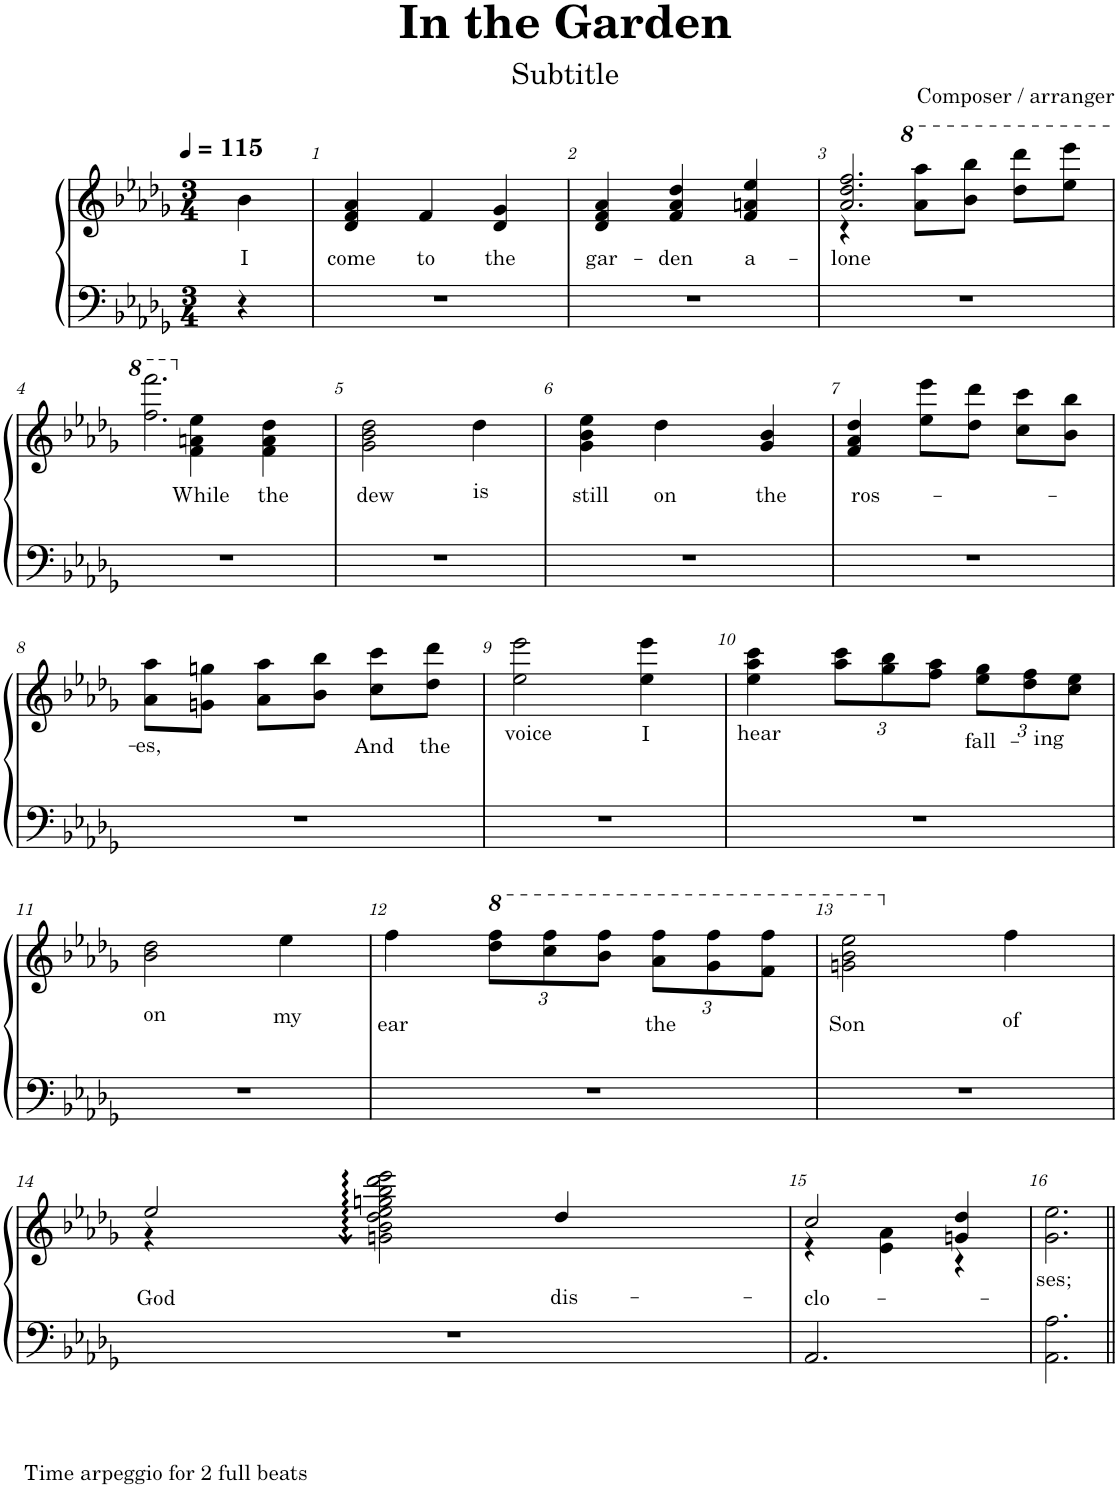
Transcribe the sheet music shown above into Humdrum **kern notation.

**kern	**kern	**text	**text
*part1	*part1	*part1	*part1
*staff2	*staff1	*staff1	*staff1
*I"Piano	*	*	*
*I'Pno.	*	*	*
*clefF4	*clefG2	*	*
*k[b-e-a-d-g-]	*k[b-e-a-d-g-]	*	*
*M3/4	*M3/4	*	*
*MM115	*MM115	*	*
=	=	=	=
!	!	!LO:LY:b	!
4r	4b-\	I	.
=1	=1	=1	=1
!	!	!LO:LY:b	!
2.r	4d-/ 4f/ 4a-/	come	.
!	!	!LO:LY:b	!
.	4f/	to	.
!	!	!LO:LY:b	!
.	4d-/ 4g-/	the	.
=2	=2	=2	=2
!	!	!LO:LY:b	!
2.r	4d-/ 4f/ 4a-/	gar-	.
!	!	!LO:LY:b	!
.	4f/ 4a-/ 4dd-/	-den	.
!	!	!LO:LY:b	!
.	4f/ 4an/ 4ee-/	a-	.
=3	=3	=3	=3
!	!	!LO:LY:b	!
*	*^	*	*
2.r	2.a-/ 2.dd-/ 2.ff/	4r	-lone	.
*	*8va	*	*	*
.	.	8aa-\ 8aaa-\L	.	.
.	.	8bb-\ 8bbb-\J	.	.
.	.	8ddd-\ 8dddd-\L	.	.
.	.	8eee-\ 8eeee-\J	.	.
!!LO:LB:g=z	!!
=4	=4	=4	=4	=4
2.r	4ryy	2.fff\ 2.ffff\	.	.
*	*X8va	*	*	*
!	!	!	!LO:LY:b	!
.	4f\ 4an\ 4ee-\	.	While	.
!	!	!	!LO:LY:b	!
.	4f\ 4a\ 4dd-\	.	the	.
*	*v	*v	*	*
=5	=5	=5	=5
!	!	!LO:LY:b	!
2.r	2g-\ 2b-\ 2dd-\	dew	.
!	!	!LO:LY:b	!
.	4dd-\	is	.
=6	=6	=6	=6
!	!	!LO:LY:b	!
2.r	4g-\ 4b-\ 4ee-\	still	.
!	!	!LO:LY:b	!
.	4dd-\	on	.
!	!	!LO:LY:b	!
.	4g-/ 4b-/	the	.
=7	=7	=7	=7
!	!	!LO:LY:b	!
2.r	4f/ 4a-/ 4dd-/	ros-	.
.	8ee-\ 8eee-\L	.	.
.	8dd-\ 8ddd-\J	.	.
.	8cc\ 8ccc\L	.	.
.	8b-\ 8bb-\J	.	.
!!LO:LB:g=z
=8	=8	=8	=8
!	!	!LO:LY:b	!
2.r	8a-\ 8aa-\L	es,	.
.	8gn\ 8ggn\J	.	.
.	8a-\ 8aa-\L	.	.
.	8b-\ 8bb-\J	.	.
!	!	!LO:LY:b	!
.	8cc\ 8ccc\L	And	.
!	!	!LO:LY:b	!
.	8dd-\ 8ddd-\J	the	.
=9	=9	=9	=9
!	!	!	!LO:LY:b
2.r	2ee-\ 2eee-\	.	voice
!	!	!	!LO:LY:b
.	4ee-\ 4eee-\	.	I
=10	=10	=10	=10
!	!	!	!LO:LY:b
2.r	4ee-\ 4aa-\ 4ccc\	.	hear
*	*Xbrackettup	*	*
.	12aa-\ 12ccc\L	.	.
.	12gg-\ 12bb-\	.	.
.	12ff\ 12aa-\J	.	.
!	!	!	!LO:LY:b
.	12ee-\ 12gg-\L	.	fall-
!	!	!	!LO:LY:b
.	12dd-\ 12ff\	.	-ing
.	12cc\ 12ee-\J	.	.
!!LO:LB:g=z
=11	=11	=11	=11
!	!	!LO:LY:b	!
2.r	2b-\ 2dd-\	on	.
!	!	!	!LO:LY:b
.	4ee-\	.	-my
=12	=12	=12	=12
!	!	!	!LO:LY:b
2.r	4ff\	.	ear
*	*8va	*	*
.	12ddd-\ 12fff\L	.	.
.	12ccc\ 12fff\	.	.
.	12bb-\ 12fff\J	.	.
!	!	!	!LO:LY:b
.	12aa-\ 12fff\L	.	the
.	12gg-\ 12fff\	.	.
.	12ff\ 12fff\J	.	.
=13	=13	=13	=13
*	*X8va	*	*
!	!	!	!LO:LY:b
2.r	2gn\ 2b-\ 2ee-\	.	Son
!	!	!	!LO:LY:b
.	4ff\	.	of
!!LO:LB:g=z
=14	=14	=14	=14
!LO:TX:b:t=Time arpeggio for 2 full beats	!	!	!
!	!	!LO:LY:b	!
*	*^	*	*
2.r	2ee-/	4r	God	.
.	.	2gn\ 2b-\ 2dd-\ 2ee-\ 2ggn\ 2bb-\ 2ddd-\ 2eee-\	.	.
!	!	!	!LO:LY:b	!
.	4dd-/	.	dis-	.
=15	=15	=15	=15	=15
!	!	!	!LO:LY:b	!
2.AA-/	2cc/	4r	-clo-	.
.	.	4e-\ 4a-\	.	.
.	4gn/ 4dd-/	4r	.	.
=16	=16	=16	=16	=16
!	!	!	!LO:LY:b	!
*	*v	*v	*	*
2.AA-\ 2.A-\	2.g-\ 2.ee-\	ses;	.
=||	=||	=||	=||
*-	*-	*-	*-
